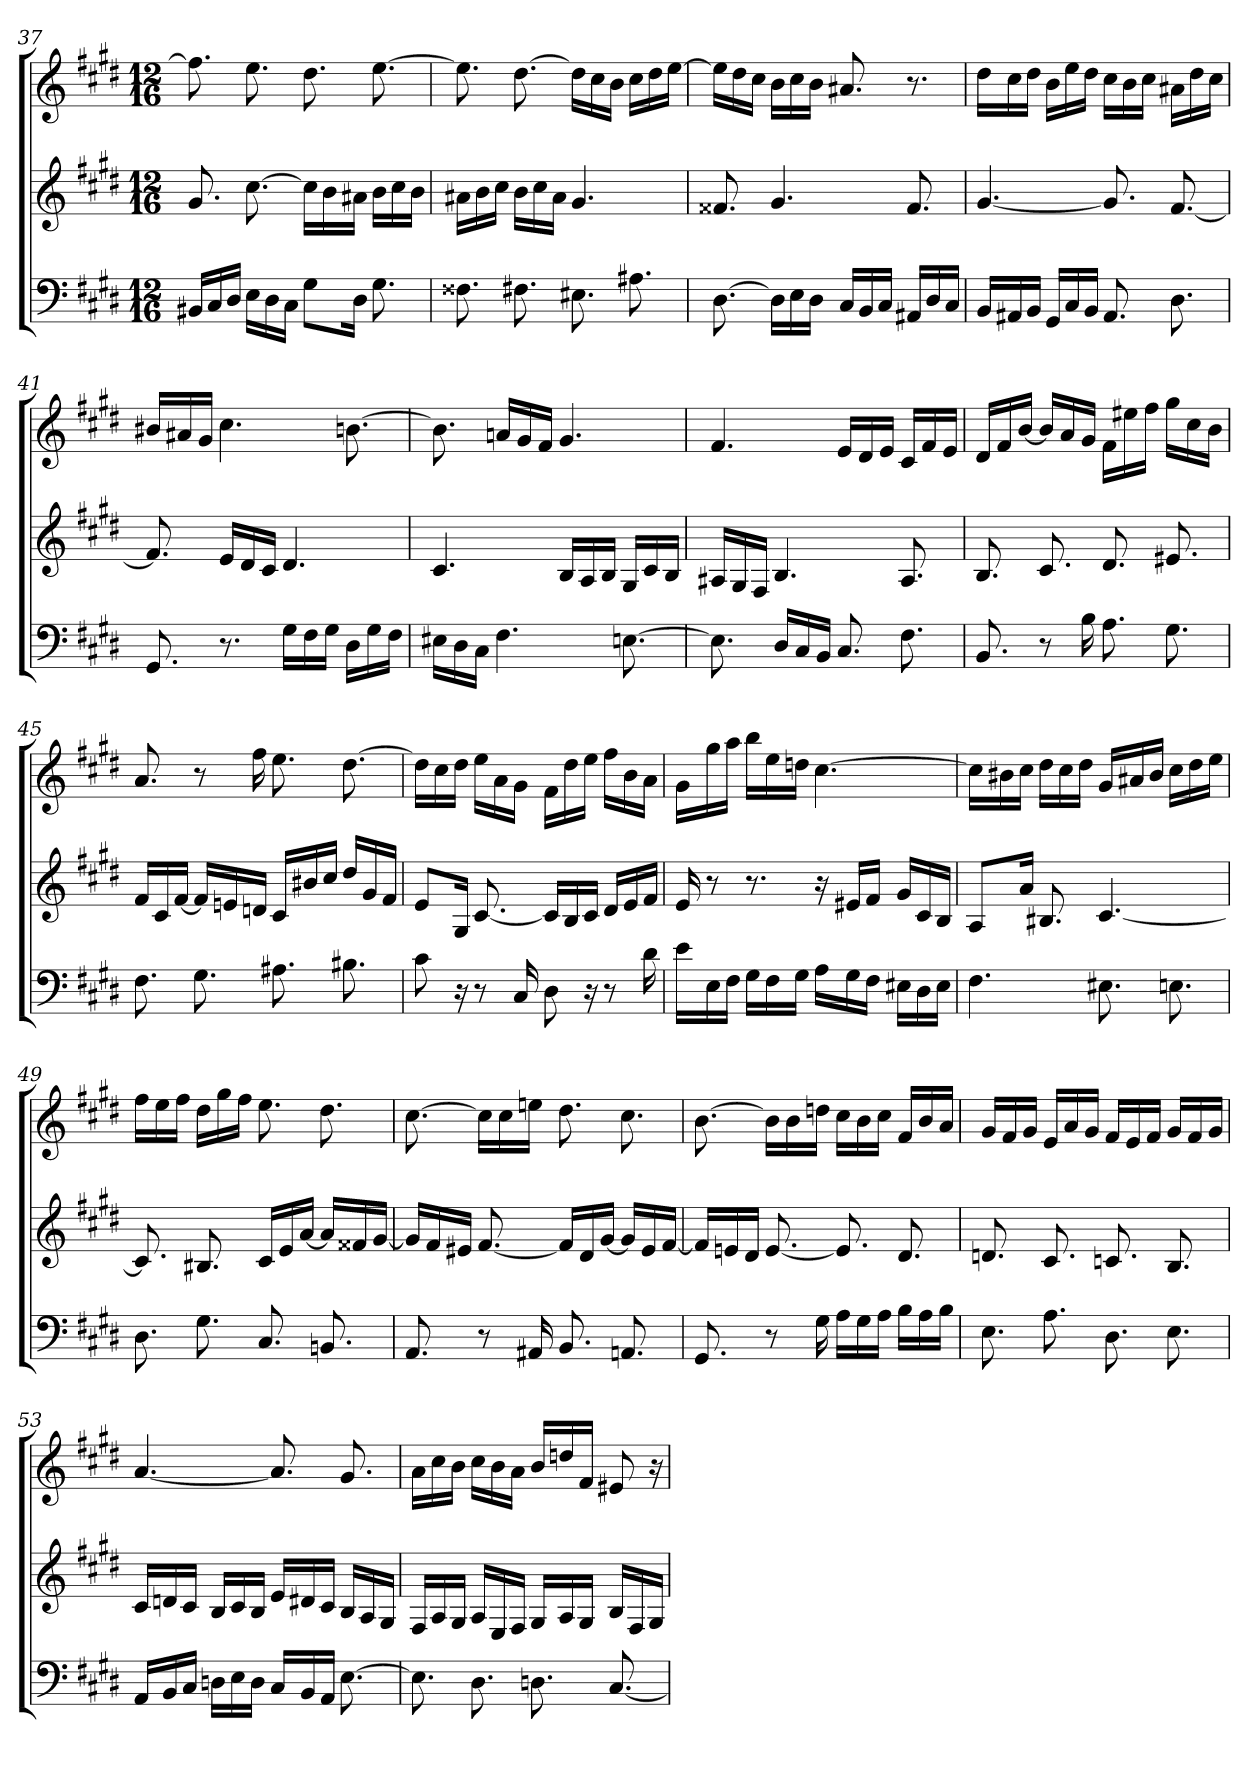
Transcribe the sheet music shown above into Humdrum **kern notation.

**kern	**kern	**kern
*part3	*part2	*part1
*staff3	*staff2	*staff1
*k[f#c#g#d#]	*k[f#c#g#d#]	*k[f#c#g#d#]
*c#:	*c#:	*c#:
*M12/16	*M12/16	*M12/16
=37	=37	=37
16BB#XLL	8.g#	8.ff#]
16C#	.	.
16D#JJ	.	.
16ELL	[8.cc#	8.ee
16D#	.	.
16C#JJ	.	.
8G#L	16cc#LL]	8.dd#
.	16b	.
16D#Jk	16a#XJJ	.
8.G#	16bLL	[8.ee
.	16cc#	.
.	16bJJ	.
=38	=38	=38
8.F##X	16a#XLL	8.ee]
.	16b	.
.	16cc#JJ	.
8.F#X	16bLL	[8.dd#
.	16cc#	.
.	16a#JJ	.
8.E#X	4.g#	16dd#LL]
.	.	16cc#
.	.	16bJJ
8.A#X	.	16cc#LL
.	.	16dd#
.	.	[16eeJJ
=39	=39	=39
[8.D#	8.f##X	16eeLL]
.	.	16dd#
.	.	16cc#JJ
16D#LL]	4.g#	16bLL
16E	.	16cc#
16D#JJ	.	16bJJ
16C#LL	.	8.a#X
16BB	.	.
16C#JJ	.	.
16AA#XLL	8.f##	8.r
16D#	.	.
16C#JJ	.	.
=40	=40	=40
16BBLL	[4.g#	16dd#LL
16AA#X	.	16cc#
16BBJJ	.	16dd#JJ
16GG#LL	.	16bLL
16C#	.	16ee
16BBJJ	.	16dd#JJ
8.AA#	8.g#]	16cc#LL
.	.	16b
.	.	16cc#JJ
8.D#	[8.f#	16a#XLL
.	.	16dd#
.	.	16cc#JJ
=41	=41	=41
8.GG#	8.f#]	16b#XLL
.	.	16a#X
.	.	16g#JJ
8.r	16eLL	4.cc#
.	16d#	.
.	16c#JJ	.
16G#LL	4.d#	.
16F#	.	.
16G#JJ	.	.
16D#LL	.	[8.bn
16G#	.	.
16F#JJ	.	.
=42	=42	=42
16E#XLL	4.c#	8.b]
16D#	.	.
16C#JJ	.	.
4.F#	.	16anLL
.	.	16g#
.	.	16f#JJ
.	16BLL	4.g#
.	16A	.
.	16BJJ	.
[8.En	16G#LL	.
.	16c#	.
.	16BJJ	.
=43	=43	=43
8.E]	16A#XLL	4.f#
.	16G#	.
.	16F#JJ	.
16D#LL	4.B	.
16C#	.	.
16BBJJ	.	.
8.C#	.	16eLL
.	.	16d#
.	.	16eJJ
8.F#	8.A#	16c#LL
.	.	16f#
.	.	16eJJ
=44	=44	=44
8.BB	8.B	16d#LL
.	.	16f#
.	.	[16bJJ
8r	8.c#	16bLL]
.	.	16a
16B	.	16g#JJ
8.A	8.d#	16f#LL
.	.	16ee#X
.	.	16ff#JJ
8.G#	8.e#X	16gg#LL
.	.	16cc#
.	.	16bJJ
=45	=45	=45
8.F#	16f#LL	8.a
.	16c#	.
.	[16f#JJ	.
8.G#	16f#LL]	8r
.	16en	.
.	16dnJJ	16ff#
8.A#X	16c#LL	8.ee
.	16b#X	.
.	16cc#JJ	.
8.B#X	16dd#LL	[8.dd#
.	16g#	.
.	16f#JJ	.
=46	=46	=46
8c#	8eL	16dd#LL]
.	.	16cc#
16r	16G#Jk	16dd#JJ
8r	[8.c#	16eeLL
.	.	16a
16C#	.	16g#JJ
8D#	16c#LL]	16f#LL
.	16B	16dd#
16r	16c#JJ	16eeJJ
8r	16d#LL	16ff#LL
.	16e	16b
16d#	16f#JJ	16aJJ
=47	=47	=47
16eLL	16e	16g#LL
16E	8r	16gg#
16F#JJ	.	16aaJJ
16G#LL	8.r	16bbLL
16F#	.	16ee
16G#JJ	.	16ddnJJ
16ALL	16r	[4.cc#
16G#	16e#XLL	.
16F#JJ	16f#JJ	.
16E#XLL	16g#LL	.
16D#	16c#	.
16E#JJ	16BJJ	.
=48	=48	=48
4.F#	8AL	16cc#LL]
.	.	16b#X
.	16aJk	16cc#JJ
.	8.B#X	16dd#LL
.	.	16cc#
.	.	16dd#JJ
8.E#X	[4.c#	16g#LL
.	.	16a#X
.	.	16b#JJ
8.En	.	16cc#LL
.	.	16dd#
.	.	16eeJJ
=49	=49	=49
8.D#	8.c#]	16ff#LL
.	.	16ee
.	.	16ff#JJ
8.G#	8.B#X	16dd#LL
.	.	16gg#
.	.	16ff#JJ
8.C#	16c#LL	8.ee
.	16e	.
.	[16aJJ	.
8.BBn	16aLL]	8.dd#
.	16f##X	.
.	[16g#JJ	.
=50	=50	=50
8.AA	16g#LL]	[8.cc#
.	16f#	.
.	16e#XJJ	.
8r	[8.f#	16cc#LL]
.	.	16cc#
16AA#X	.	16eenJJ
8.BB	16f#LL]	8.dd#
.	16d#	.
.	[16g#JJ	.
8.AAn	16g#LL]	8.cc#
.	16e#	.
.	[16f#JJ	.
=51	=51	=51
8.GG#	16f#LL]	[8.b
.	16en	.
.	16d#JJ	.
8r	[8.e	16bLL]
.	.	16b
16G#	.	16ddnJJ
16ALL	8.e]	16cc#LL
16G#	.	16b
16AJJ	.	16cc#JJ
16BLL	8.d#	16f#LL
16A	.	16b
16BJJ	.	16aJJ
=52	=52	=52
8.E	8.dn	16g#LL
.	.	16f#
.	.	16g#JJ
8.A	8.c#	16eLL
.	.	16a
.	.	16g#JJ
8.D#	8.cn	16f#LL
.	.	16e
.	.	16f#JJ
8.E	8.B	16g#LL
.	.	16f#
.	.	16g#JJ
=53	=53	=53
16AALL	16c#LL	[4.a
16BB	16dn	.
16C#JJ	16c#JJ	.
16DnLL	16BLL	.
16E	16c#	.
16DJJ	16BJJ	.
16C#LL	16eLL	8.a]
16BB	16d#X	.
16AAJJ	16c#JJ	.
[8.E	16BLL	8.g#
.	16A	.
.	16G#JJ	.
=54	=54	=54
8.E]	16F#LL	16aLL
.	16A	16cc#
.	16G#JJ	16bJJ
8.D#	16ALL	16cc#LL
.	16E	16b
.	16F#JJ	16aJJ
8.Dn	16G#LL	16bLL
.	16A	16ddn
.	16G#JJ	16f#JJ
[8.C#	16BLL	8e#X
.	16F#	.
.	16G#JJ	16r
=	=	=
*-	*-	*-
